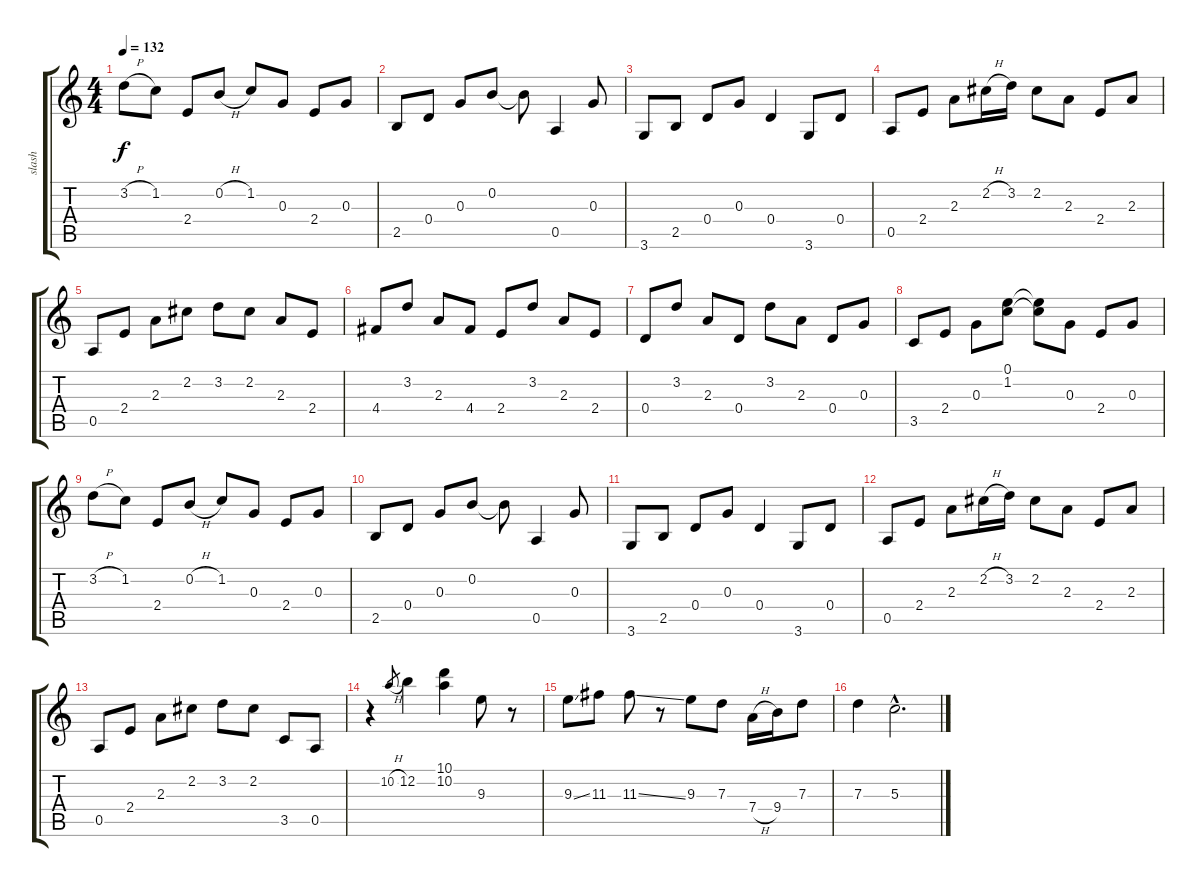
\track ("slash" "slash") {instrument acousticguitarsteel}
\staff {score tabs}
\tuning (E4 B3 G3 D3 A2 E2) {hide}
\ts (4 4)
\tempo 132
\clef g2
\ks c
3.2{h}.8{dy f} 1.2.8 2.4.8 0.2{h}.8 1.2.8 0.3.8 2.4.8 0.3.8 |
2.5.8 0.4.8 0.3.8 0.2.8 0.2{t}.8 0.5.4 0.3.8 |
3.6.8 2.5.8 0.4.8 0.3.8 0.4.4 3.6.8 0.4.8 |
0.5.8 2.4.8 2.3.8 2.2{h}.16 3.2.16 2.2.8 2.3.8 2.4.8 2.3.8 |
0.5.8 2.4.8 2.3.8 2.2.8 3.2.8 2.2.8 2.3.8 2.4.8 |
4.4.8 3.2.8 2.3.8 4.4.8 2.4.8 3.2.8 2.3.8 2.4.8 |
0.4.8 3.2.8 2.3.8 0.4.8 3.2.8 2.3.8 0.4.8 0.3.8 |
3.5.8 2.4.8 0.3.8 (0.1 1.2).8 (0.1{t} 1.2{t}).8 0.3.8 2.4.8 0.3.8 |
3.2{h}.8 1.2.8 2.4.8 0.2{h}.8 1.2.8 0.3.8 2.4.8 0.3.8 |
2.5.8 0.4.8 0.3.8 0.2.8 0.2{t}.8 0.5.4 0.3.8 |
3.6.8 2.5.8 0.4.8 0.3.8 0.4.4 3.6.8 0.4.8 |
0.5.8 2.4.8 2.3.8 2.2{h}.16 3.2.16 2.2.8 2.3.8 2.4.8 2.3.8 |
0.5.8 2.4.8 2.3.8 2.2.8 3.2.8 2.2.8 3.5.8 0.5.8 |
r.4 10.2{h}.8{gr} 12.2.4 (10.1 10.2).4 9.3.8 r.8 |
9.3{ss}.8 11.3.8 11.3{ss}.8 r.8 9.3.8 7.3.8 7.4{h}.16 9.4.16 7.3.8 |
7.3.4 5.3{hac}.2{d}
